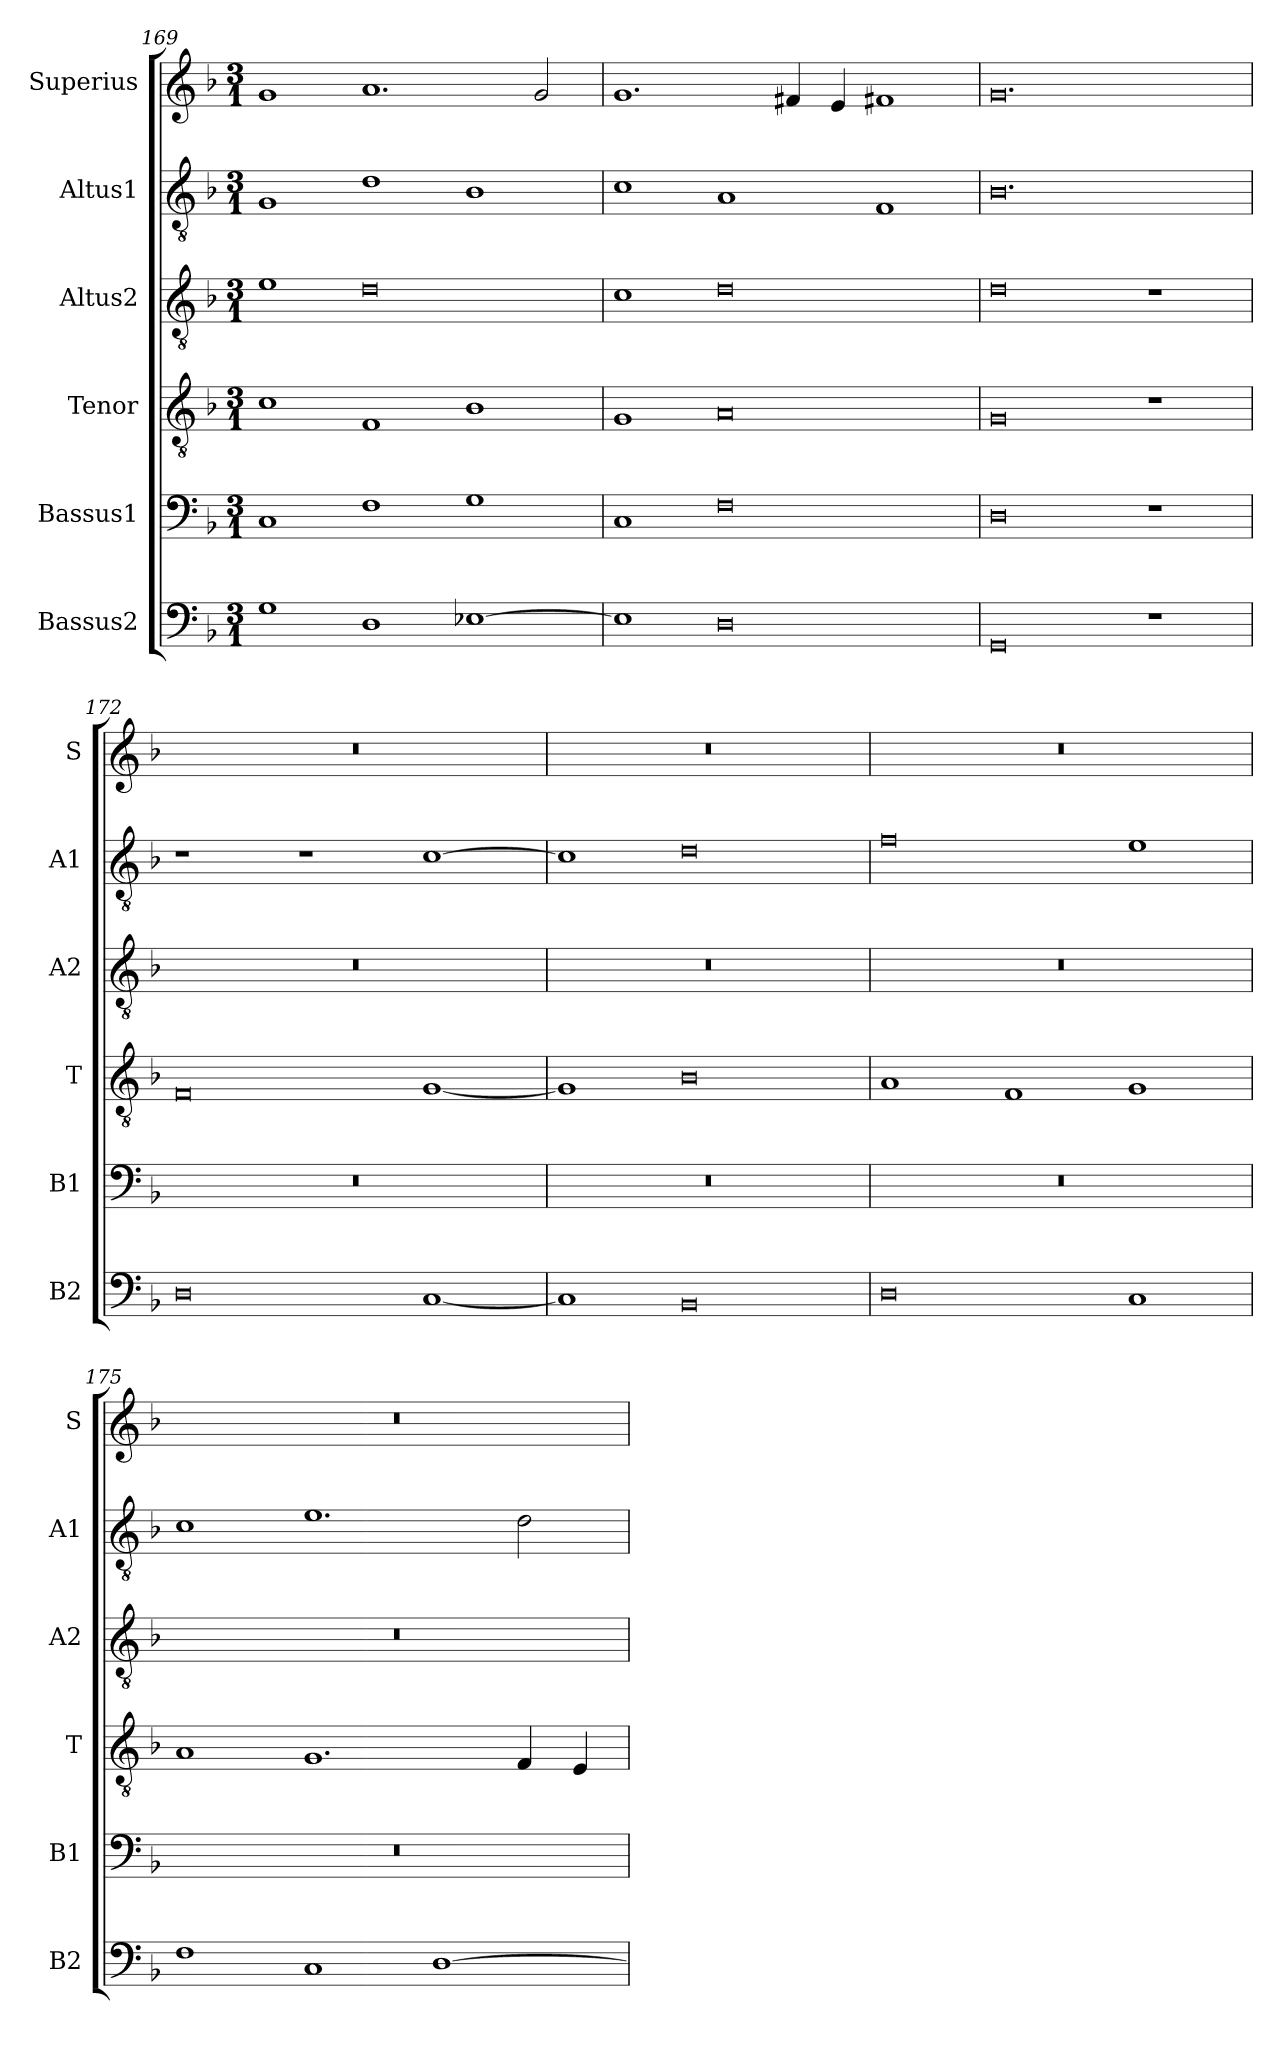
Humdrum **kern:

**kern	**kern	**kern	**kern	**kern	**kern
*part6	*part5	*part4	*part3	*part2	*part1
*staff6	*staff5	*staff4	*staff3	*staff2	*staff1
*I"Bassus2	*I"Bassus1	*I"Tenor	*I"Altus2	*I"Altus1	*I"Superius
*I'B2	*I'B1	*I'T	*I'A2	*I'A1	*I'S
*clefF4	*clefF4	*clefGv2	*clefGv2	*clefGv2	*clefG2
*k[b-]	*k[b-]	*k[b-]	*k[b-]	*k[b-]	*k[b-]
*M3/1	*M3/1	*M3/1	*M3/1	*M3/1	*M3/1
=169	=169	=169	=169	=169	=169
1G	1C	1c	1e	1G	1g
1D	1F	1F	0d	1d	1.a
[1E-X	1G	1B-	.	1B-	.
.	.	.	.	.	2g/
=170	=170	=170	=170	=170	=170
1E-]	1C	1G	1c	1c	1.g
0D	0F	0A	0d	1A	.
.	.	.	.	.	4f#X/
.	.	.	.	.	4e/
.	.	.	.	1F	1f#X
=171	=171	=171	=171	=171	=171
0GG	0D	0G	0d	0.B-	0.g
1r	1r	1r	1r	.	.
=172	=172	=172	=172	=172	=172
0D	0.r	0F	0.r	1r	0.r
.	.	.	.	1r	.
[1C	.	[1G	.	[1c	.
=173	=173	=173	=173	=173	=173
1C]	0.r	1G]	0.r	1c]	0.r
0BB-	.	0B-	.	0d	.
=174	=174	=174	=174	=174	=174
0D	0.r	1A	0.r	0f	0.r
.	.	1F	.	.	.
1C	.	1G	.	1e	.
=175	=175	=175	=175	=175	=175
1F	0.r	1A	0.r	1c	0.r
1C	.	1.G	.	1.e	.
[1D	.	.	.	.	.
.	.	4F/	.	2d\	.
.	.	4E/	.	.	.
=	=	=	=	=	=
*-	*-	*-	*-	*-	*-
